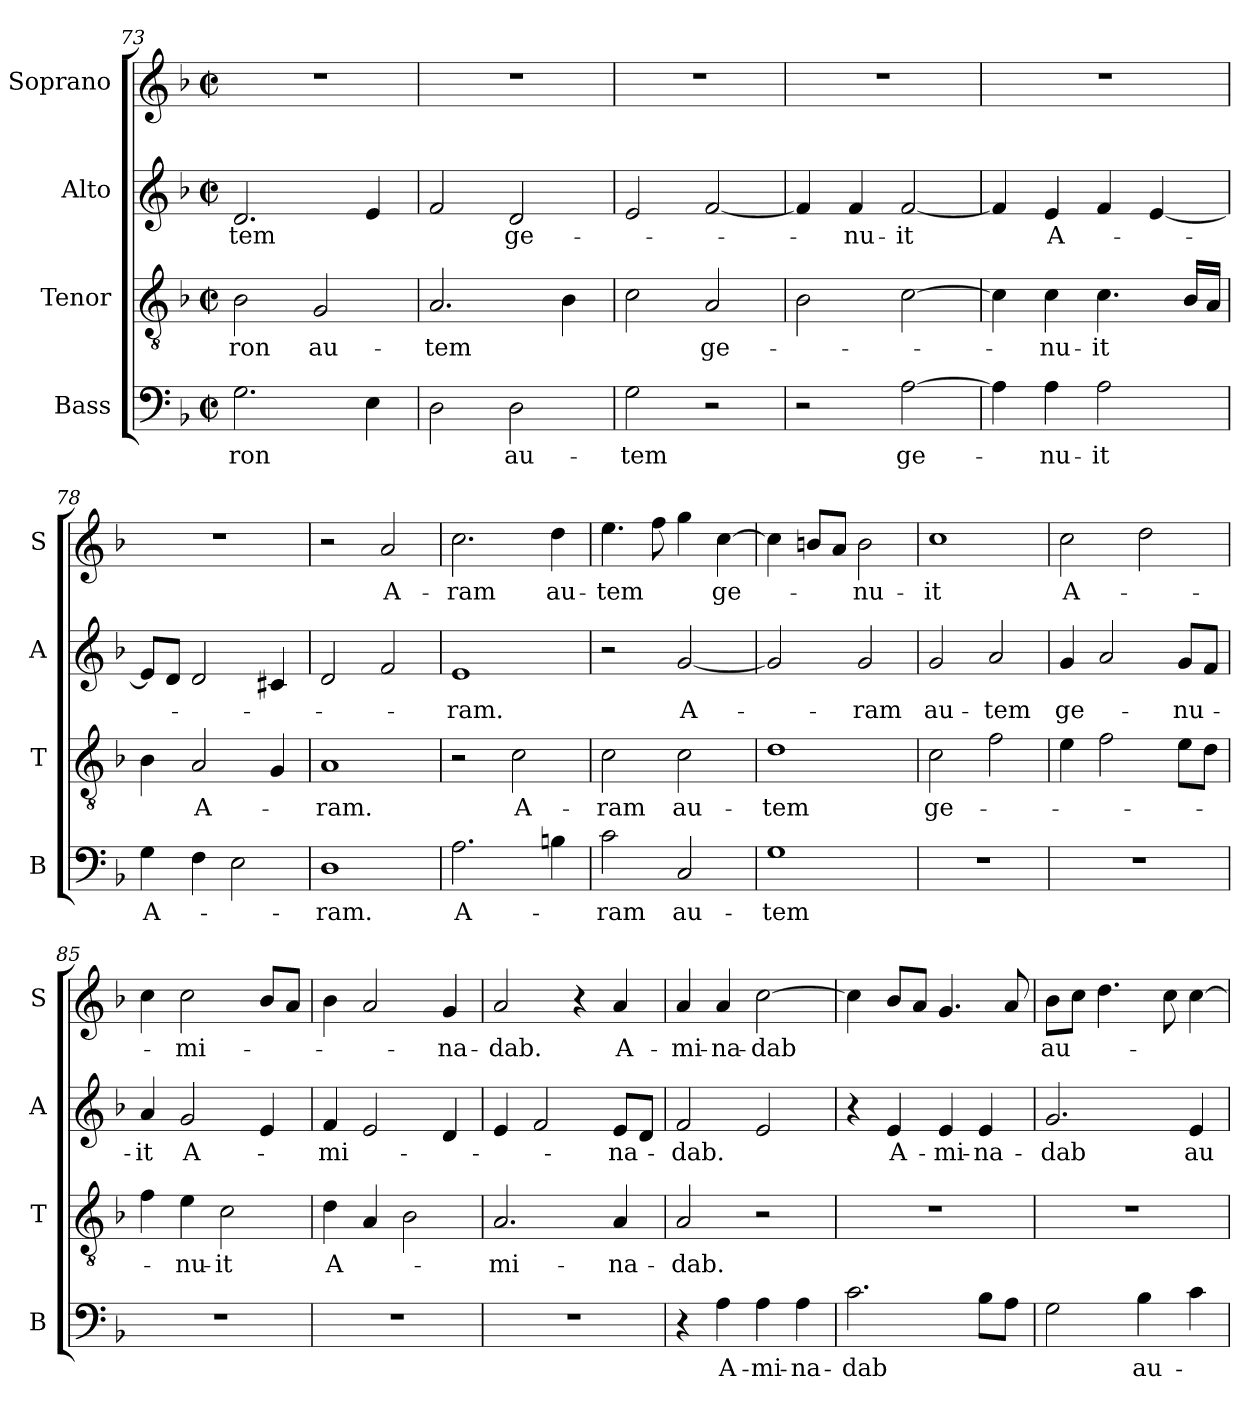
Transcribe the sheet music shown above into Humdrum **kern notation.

**kern	**text	**kern	**text	**kern	**text	**kern	**text
*part4	*part4	*part3	*part3	*part2	*part2	*part1	*part1
*staff4	*staff4	*staff3	*staff3	*staff2	*staff2	*staff1	*staff1
*I"Bass	*	*I"Tenor	*	*I"Alto	*	*I"Soprano	*
*I'B	*	*I'T	*	*I'A	*	*I'S	*
*clefF4	*	*clefGv2	*	*clefG2	*	*clefG2	*
*k[b-]	*	*k[b-]	*	*k[b-]	*	*k[b-]	*
*F:	*	*F:	*	*F:	*	*F:	*
*M2/2	*	*M2/2	*	*M2/2	*	*M2/2	*
*met(c|)	*	*met(c|)	*	*met(c|)	*	*met(c|)	*
=73	=73	=73	=73	=73	=73	=73	=73
2.G\	-ron	2B-\	-ron	2.d/	-tem	1r	.
.	.	2G/	au-	.	.	.	.
4E\	.	.	.	4e/	.	.	.
=74	=74	=74	=74	=74	=74	=74	=74
2D\	.	2.A/	-tem	2f/	.	1r	.
2D\	au-	.	.	2d/	ge-	.	.
.	.	4B-\	.	.	.	.	.
=75	=75	=75	=75	=75	=75	=75	=75
2G\	-tem	2c\	.	2e/	.	1r	.
2r	.	2A/	ge-	[2f/	.	.	.
=76	=76	=76	=76	=76	=76	=76	=76
2r	.	2B-\	.	4f/]	.	1r	.
.	.	.	.	4f/	-nu-	.	.
[2A\	ge-	[2c\	.	[2f/	-it	.	.
=77	=77	=77	=77	=77	=77	=77	=77
4A\]	.	4c\]	.	4f/]	.	1r	.
4A\	-nu-	4c\	-nu-	4e/	A-	.	.
2A\	-it	4.c\	-it	4f/	.	.	.
.	.	.	.	[4e/	.	.	.
.	.	16B-/LL	.	.	.	.	.
.	.	16A/JJ	.	.	.	.	.
!!LO:PB:g=z
=78	=78	=78	=78	=78	=78	=78	=78
4G\	A-	4B-\	.	8e/L]	.	1r	.
.	.	.	.	8d/J	.	.	.
4F\	.	2A/	A-	2d/	.	.	.
2E\	.	.	.	.	.	.	.
.	.	4G/	.	4c#X/	.	.	.
=79	=79	=79	=79	=79	=79	=79	=79
1D	-ram.	1A	-ram.	2d/	.	2r	.
.	.	.	.	2f/	.	2a/	A-
=80	=80	=80	=80	=80	=80	=80	=80
2.A\	A-	2r	.	1e	-ram.	2.cc\	-ram
.	.	2c\	A-	.	.	.	.
4Bn\	.	.	.	.	.	4dd\	au-
=81	=81	=81	=81	=81	=81	=81	=81
2c\	-ram	2c\	-ram	2r	.	4.ee\	-tem
.	.	.	.	.	.	8ff\	.
2C/	au-	2c\	au-	[2g/	A-	4gg\	.
.	.	.	.	.	.	[4cc\	ge-
=82	=82	=82	=82	=82	=82	=82	=82
1G	-tem	1d	-tem	2g/]	.	4cc\]	.
.	.	.	.	.	.	8bn/L	.
.	.	.	.	.	.	8a/J	.
.	.	.	.	2g/	-ram	2b\	-nu-
=83	=83	=83	=83	=83	=83	=83	=83
1r	.	2c\	ge-	2g/	au-	1cc	-it
.	.	2f\	.	2a/	-tem	.	.
!!LO:LB:g=z
=84	=84	=84	=84	=84	=84	=84	=84
1r	.	4e\	.	4g/	ge-	2cc\	A-
.	.	2f\	.	2a/	.	.	.
.	.	.	.	.	.	2dd\	.
.	.	8e\L	.	8g/L	-nu-	.	.
.	.	8d\J	.	8f/J	.	.	.
=85	=85	=85	=85	=85	=85	=85	=85
1r	.	4f\	.	4a/	-it	4cc\	.
.	.	4e\	-nu-	2g/	A-	2cc\	-mi-
.	.	2c\	-it	.	.	.	.
.	.	.	.	4e/	.	8b-/L	.
.	.	.	.	.	.	8a/J	.
=86	=86	=86	=86	=86	=86	=86	=86
1r	.	4d\	A-	4f/	-mi-	4b-\	.
.	.	4A/	.	2e/	.	2a/	.
.	.	2B-\	.	.	.	.	.
.	.	.	.	4d/	.	4g/	-na-
=87	=87	=87	=87	=87	=87	=87	=87
1r	.	2.A/	-mi-	4e/	.	2a/	-dab.
.	.	.	.	2f/	.	.	.
.	.	.	.	.	.	4r	.
.	.	4A/	-na-	8e/L	-na-	4a/	A-
.	.	.	.	8d/J	.	.	.
=88	=88	=88	=88	=88	=88	=88	=88
4r	.	2A/	-dab.	2f/	-dab.	4a/	-mi-
4A\	A-	.	.	.	.	4a/	-na-
4A\	-mi-	2r	.	2e/	.	[2cc\	-dab
4A\	-na-	.	.	.	.	.	.
!!LO:LB:g=z
=89	=89	=89	=89	=89	=89	=89	=89
2.c\	-dab	1r	.	4r	.	4cc\]	.
.	.	.	.	4e/	A-	8b-/L	.
.	.	.	.	.	.	8a/J	.
.	.	.	.	4e/	-mi-	4.g/	.
8B-\L	.	.	.	4e/	-na-	.	.
8A\J	.	.	.	.	.	8a/	.
=90	=90	=90	=90	=90	=90	=90	=90
2G\	.	1r	.	2.g/	-dab	8b-\L	au-
.	.	.	.	.	.	8cc\J	.
.	.	.	.	.	.	4.dd\	.
4B-\	au-	.	.	.	.	.	.
.	.	.	.	.	.	8cc\	.
4c\	.	.	.	4e/	au-	[4cc\	.
=	=	=	=	=	=	=	=
*-	*-	*-	*-	*-	*-	*-	*-
